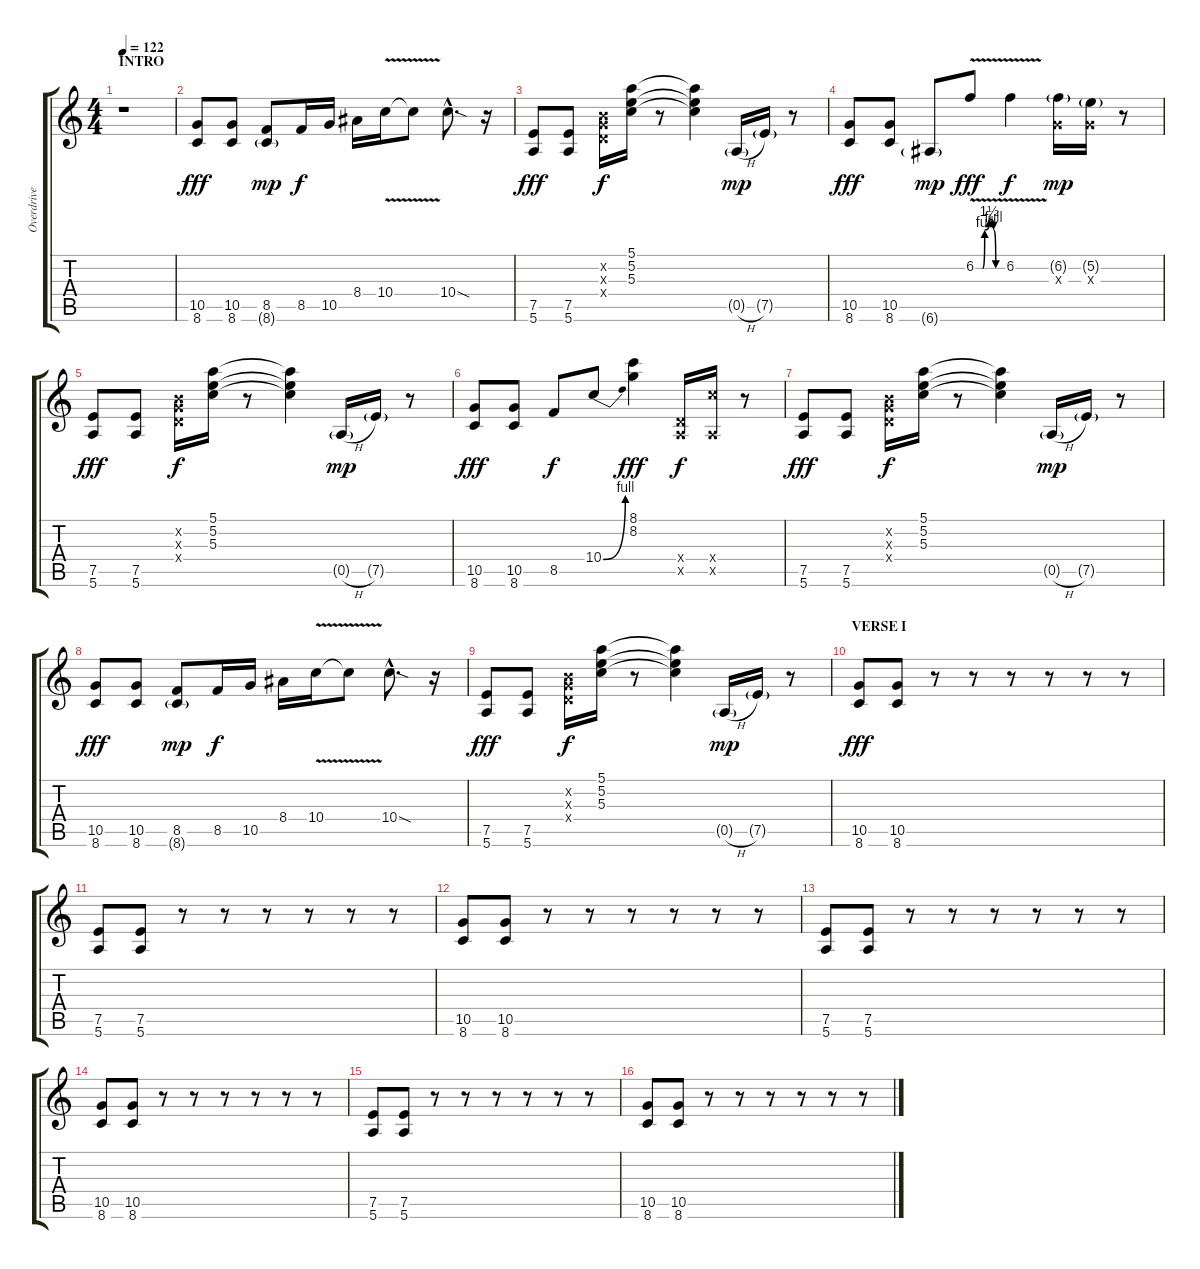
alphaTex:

\track ("Overdrive (Standard Tuning)" "Overdrive ") {instrument overdrivenguitar}
\staff {score tabs}
\tuning (E4 B3 G3 D3 A2 E2) {hide}
\ts (4 4)
\section ("" "INTRO")
\tempo 122
\clef g2
\ks c
r.1{dy fff instrument overdrivenguitar} |
(10.5 8.6).8 (10.5 8.6).8 (8.5 8.6{g}).8{dy mp} 8.5.16{dy f} 10.5.16 8.4.16 10.4{v}.16 10.4{t}.8 10.4{sod hac}.8{d} r.16 |
(7.5 5.6).8{dy fff} (7.5 5.6).8 (0.2{x} 0.3{x} 0.4{x}).16{dy f} (5.1 5.2 5.3).16 r.8 (5.1{t} 5.2{t} 5.3{t}).4 0.5{h g}.16{dy mp} 7.5{g}.16 r.8 |
(10.5 8.6).8{dy fff} (10.5 8.6).8 6.6{g}.8{dy mp} 6.2{be (custom 0 0 15 0 20 4 30 6 40 4 45 0 60 0) v}.8{dy fff} 6.2{v}.4{dy f} (6.2{g} 0.3{x}).16{dy mp} (5.2{g} 0.3{x}).16 r.8 |
(7.5 5.6).8{dy fff} (7.5 5.6).8 (0.2{x} 0.3{x} 0.4{x}).16{dy f} (5.1 5.2 5.3).16 r.8 (5.1{t} 5.2{t} 5.3{t}).4 0.5{h g}.16{dy mp} 7.5{g}.16 r.8 |
(10.5 8.6).8{dy fff} (10.5 8.6).8 8.5.8{dy f} 10.4{be (bend 0 0 60 4)}.8 (8.1 8.2).4{dy fff} (0.4{x} 0.5{x}).16{dy f} (10.4{x} 0.5{x}).16 r.8 |
(7.5 5.6).8{dy fff} (7.5 5.6).8 (0.2{x} 0.3{x} 0.4{x}).16{dy f} (5.1 5.2 5.3).16 r.8 (5.1{t} 5.2{t} 5.3{t}).4 0.5{h g}.16{dy mp} 7.5{g}.16 r.8 |
(10.5 8.6).8{dy fff} (10.5 8.6).8 (8.5 8.6{g}).8{dy mp} 8.5.16{dy f} 10.5.16 8.4.16 10.4{v}.16 10.4{t}.8 10.4{sod hac}.8{d} r.16 |
(7.5 5.6).8{dy fff} (7.5 5.6).8 (0.2{x} 0.3{x} 0.4{x}).16{dy f} (5.1 5.2 5.3).16 r.8 (5.1{t} 5.2{t} 5.3{t}).4 0.5{h g}.16{dy mp} 7.5{g}.16 r.8 |
\section ("" "VERSE I")
(10.5 8.6).8{dy fff} (10.5 8.6).8 r.8 r.8 r.8 r.8 r.8 r.8 |
(7.5 5.6).8 (7.5 5.6).8 r.8 r.8 r.8 r.8 r.8 r.8 |
(10.5 8.6).8 (10.5 8.6).8 r.8 r.8 r.8 r.8 r.8 r.8 |
(7.5 5.6).8 (7.5 5.6).8 r.8 r.8 r.8 r.8 r.8 r.8 |
(10.5 8.6).8 (10.5 8.6).8 r.8 r.8 r.8 r.8 r.8 r.8 |
(7.5 5.6).8 (7.5 5.6).8 r.8 r.8 r.8 r.8 r.8 r.8 |
(10.5 8.6).8 (10.5 8.6).8 r.8 r.8 r.8 r.8 r.8 r.8
